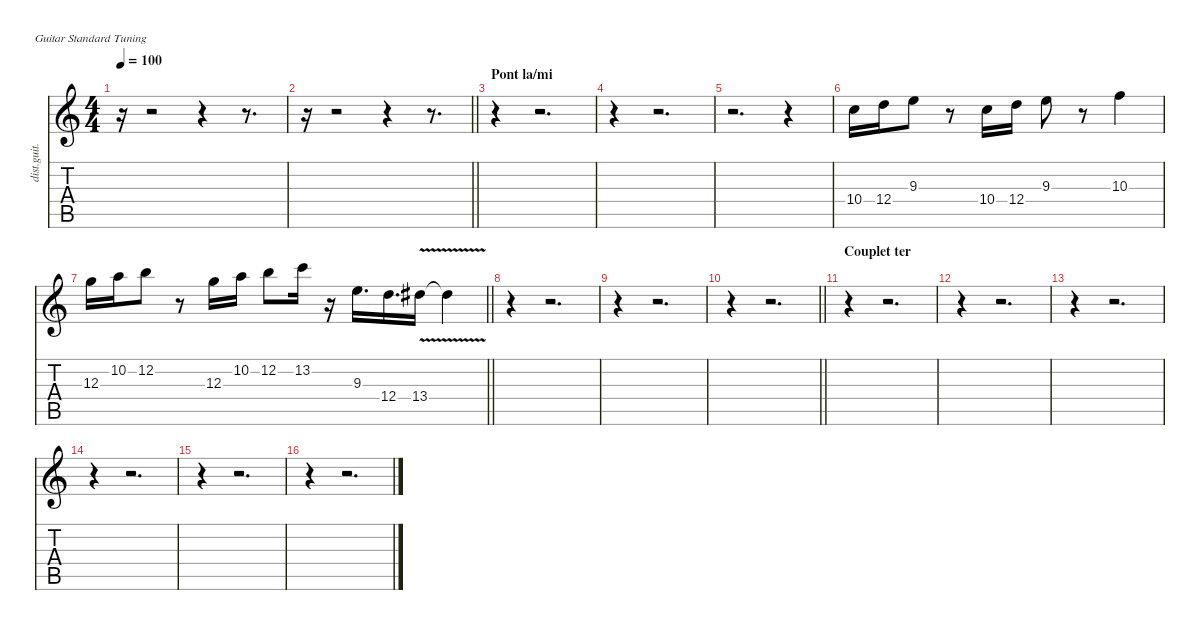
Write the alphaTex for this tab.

\defaultSystemsLayout 4
\hideDynamics
\bracketExtendMode nobrackets
\otherSystemsTrackNameOrientation horizontal
\track ("Reney" "dist.guit.") {instrument distortionguitar}
\staff {score tabs}
\tuning (E4 B3 G3 D3 A2 E2)
\ts (4 4)
\tempo 100
\clef g2
\ks c
r.16{dy f} r.2 r.4 r.8{d} |
\barLineRight lightlight
r.16 r.2 r.4 r.8{d} |
\section ("" "Pont la/mi")
r.4 r.2{d} |
r.4 r.2{d} |
r.2{d} r.4 |
10.4.16 12.4.16 9.3.8 r.8 10.4.16 12.4.16 9.3.8 r.8 10.3.4 |
\barLineRight lightlight
12.3.16 10.2.16 12.2.8 r.8 12.3.16 10.2.16 12.2.8 13.2.16 r.16 9.3.16{d} 12.4.16{d} 13.4{v acc #}.16 13.4{v t acc #}.4 |
r.4 r.2{d} |
r.4 r.2{d} |
\barLineRight lightlight
r.4 r.2{d} |
\section ("" "Couplet ter")
r.4 r.2{d} |
r.4 r.2{d} |
r.4 r.2{d} |
r.4 r.2{d} |
r.4 r.2{d} |
r.4 r.2{d}
